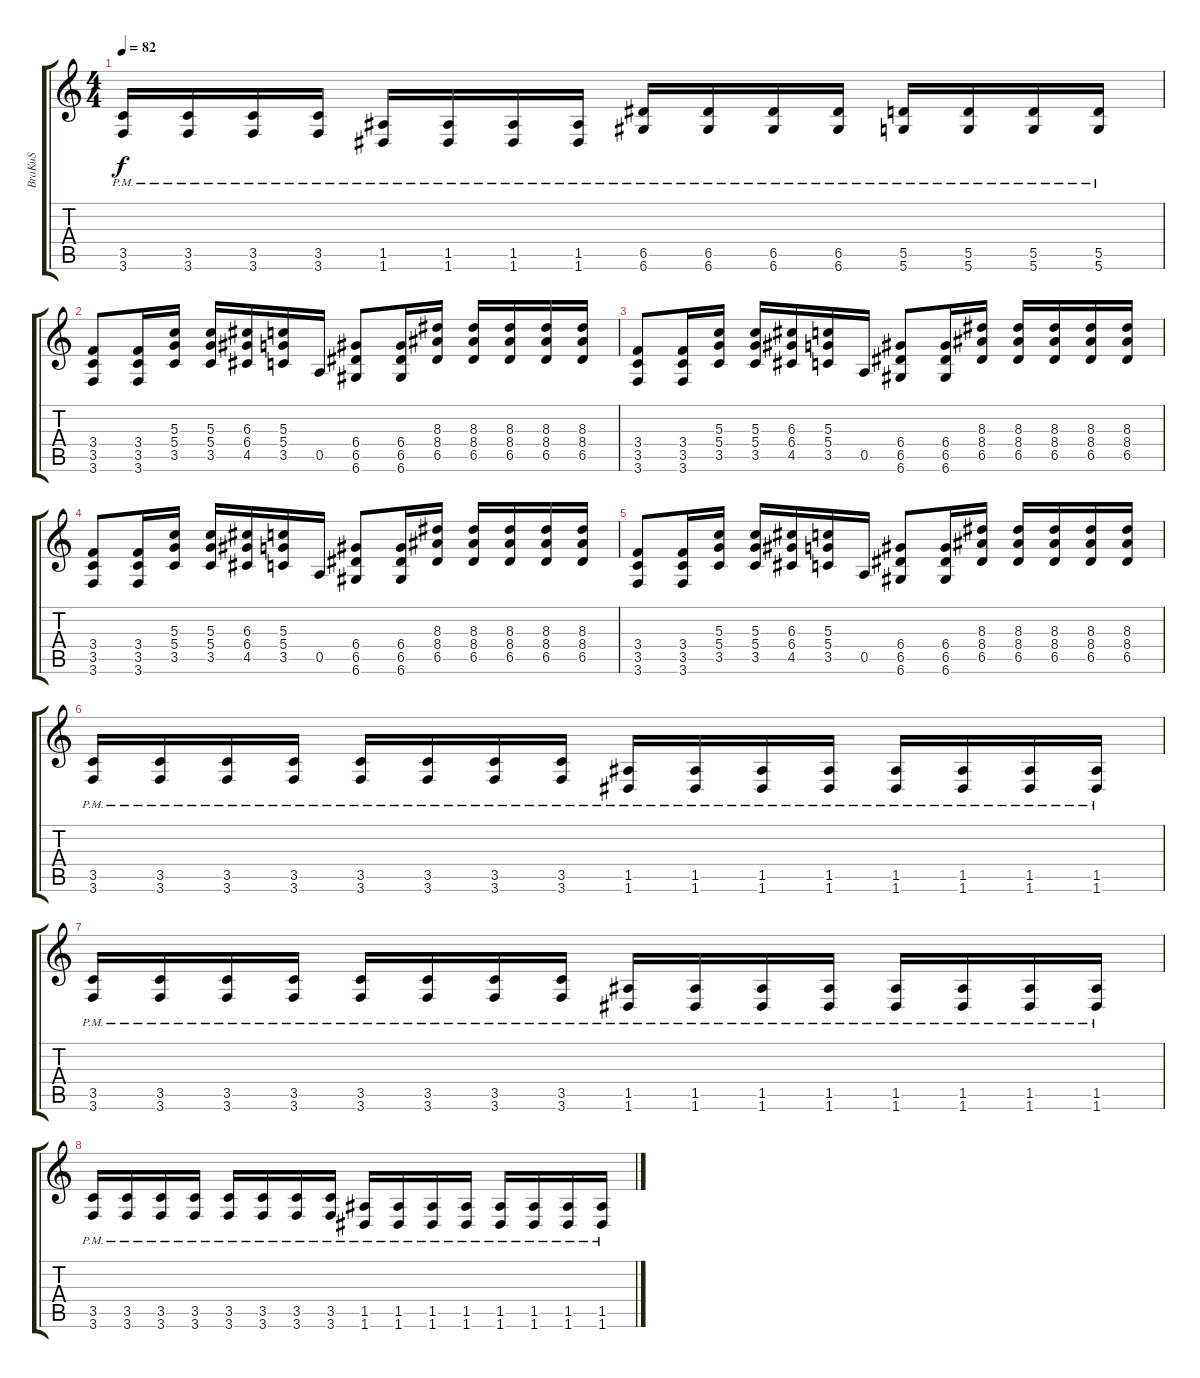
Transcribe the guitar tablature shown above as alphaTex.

\track ("BraKuS" "BraKuS") {instrument distortionguitar}
\staff {score tabs}
\tuning (E4 B3 G3 D3 A2 D2) {hide}
\ts (4 4)
\tempo 82
\clef g2
\ks c
(3.5{pm} 3.6{pm}).16{dy f} (3.5{pm} 3.6{pm}).16 (3.5{pm} 3.6{pm}).16 (3.5{pm} 3.6{pm}).16 (1.5{pm} 1.6{pm}).16 (1.5{pm} 1.6{pm}).16 (1.5{pm} 1.6{pm}).16 (1.5{pm} 1.6{pm}).16 (6.5{pm} 6.6{pm}).16 (6.5{pm} 6.6{pm}).16 (6.5{pm} 6.6{pm}).16 (6.5{pm} 6.6{pm}).16 (5.5{pm} 5.6{pm}).16 (5.5{pm} 5.6{pm}).16 (5.5{pm} 5.6{pm}).16 (5.5{pm} 5.6{pm}).16 |
(3.4 3.5 3.6).8 (3.4 3.5 3.6).16 (5.3 5.4 3.5).16 (5.3 5.4 3.5).16 (6.3 6.4 4.5).16 (5.3 5.4 3.5).16 0.5.16 (6.4 6.5 6.6).8 (6.4 6.5 6.6).16 (8.3 8.4 6.5).16 (8.3 8.4 6.5).16 (8.3 8.4 6.5).16 (8.3 8.4 6.5).16 (8.3 8.4 6.5).16 |
(3.4 3.5 3.6).8 (3.4 3.5 3.6).16 (5.3 5.4 3.5).16 (5.3 5.4 3.5).16 (6.3 6.4 4.5).16 (5.3 5.4 3.5).16 0.5.16 (6.4 6.5 6.6).8 (6.4 6.5 6.6).16 (8.3 8.4 6.5).16 (8.3 8.4 6.5).16 (8.3 8.4 6.5).16 (8.3 8.4 6.5).16 (8.3 8.4 6.5).16 |
(3.4 3.5 3.6).8 (3.4 3.5 3.6).16 (5.3 5.4 3.5).16 (5.3 5.4 3.5).16 (6.3 6.4 4.5).16 (5.3 5.4 3.5).16 0.5.16 (6.4 6.5 6.6).8 (6.4 6.5 6.6).16 (8.3 8.4 6.5).16 (8.3 8.4 6.5).16 (8.3 8.4 6.5).16 (8.3 8.4 6.5).16 (8.3 8.4 6.5).16 |
(3.4 3.5 3.6).8 (3.4 3.5 3.6).16 (5.3 5.4 3.5).16 (5.3 5.4 3.5).16 (6.3 6.4 4.5).16 (5.3 5.4 3.5).16 0.5.16 (6.4 6.5 6.6).8 (6.4 6.5 6.6).16 (8.3 8.4 6.5).16 (8.3 8.4 6.5).16 (8.3 8.4 6.5).16 (8.3 8.4 6.5).16 (8.3 8.4 6.5).16 |
(3.5{pm} 3.6{pm}).16{instrument distortionguitar} (3.5{pm} 3.6{pm}).16 (3.5{pm} 3.6{pm}).16 (3.5{pm} 3.6{pm}).16 (3.5{pm} 3.6{pm}).16 (3.5{pm} 3.6{pm}).16 (3.5{pm} 3.6{pm}).16 (3.5{pm} 3.6{pm}).16 (1.5{pm} 1.6{pm}).16 (1.5{pm} 1.6{pm}).16 (1.5{pm} 1.6{pm}).16 (1.5{pm} 1.6{pm}).16 (1.5{pm} 1.6{pm}).16 (1.5{pm} 1.6{pm}).16 (1.5{pm} 1.6{pm}).16 (1.5{pm} 1.6{pm}).16 |
(3.5{pm} 3.6{pm}).16{instrument distortionguitar} (3.5{pm} 3.6{pm}).16 (3.5{pm} 3.6{pm}).16 (3.5{pm} 3.6{pm}).16 (3.5{pm} 3.6{pm}).16 (3.5{pm} 3.6{pm}).16 (3.5{pm} 3.6{pm}).16 (3.5{pm} 3.6{pm}).16 (1.5{pm} 1.6{pm}).16 (1.5{pm} 1.6{pm}).16 (1.5{pm} 1.6{pm}).16 (1.5{pm} 1.6{pm}).16 (1.5{pm} 1.6{pm}).16 (1.5{pm} 1.6{pm}).16 (1.5{pm} 1.6{pm}).16 (1.5{pm} 1.6{pm}).16 |
(3.5{pm} 3.6{pm}).16{instrument distortionguitar} (3.5{pm} 3.6{pm}).16 (3.5{pm} 3.6{pm}).16 (3.5{pm} 3.6{pm}).16 (3.5{pm} 3.6{pm}).16 (3.5{pm} 3.6{pm}).16 (3.5{pm} 3.6{pm}).16 (3.5{pm} 3.6{pm}).16 (1.5{pm} 1.6{pm}).16 (1.5{pm} 1.6{pm}).16 (1.5{pm} 1.6{pm}).16 (1.5{pm} 1.6{pm}).16 (1.5{pm} 1.6{pm}).16 (1.5{pm} 1.6{pm}).16 (1.5{pm} 1.6{pm}).16 (1.5{pm} 1.6{pm}).16
